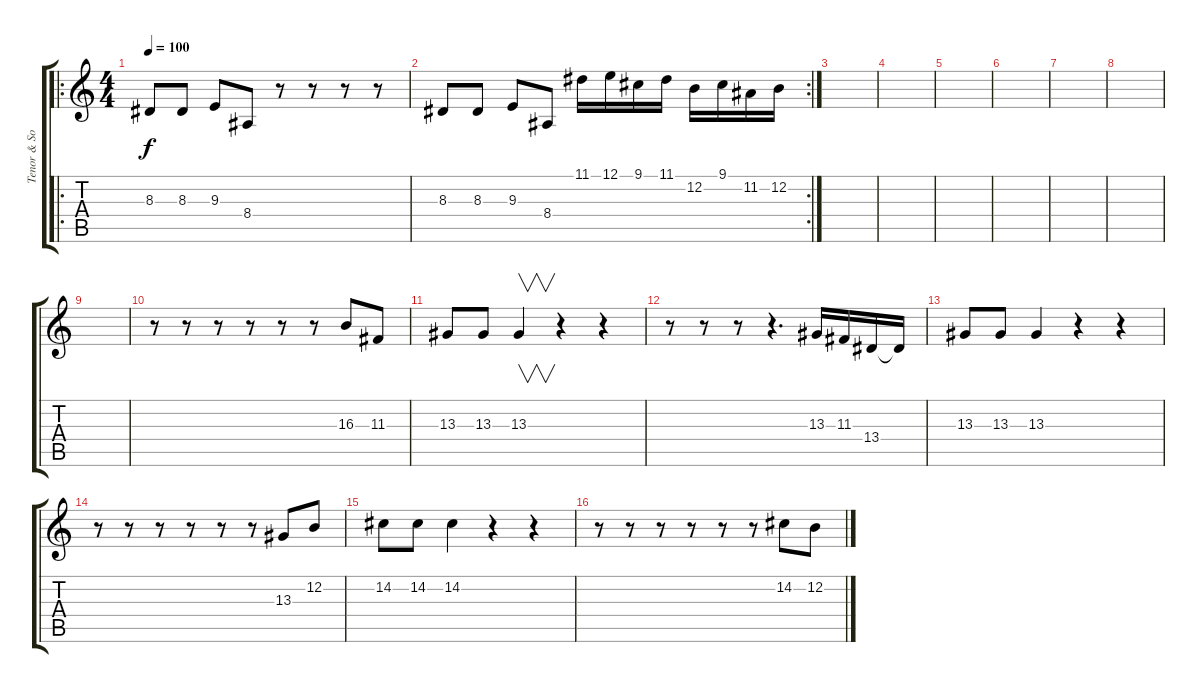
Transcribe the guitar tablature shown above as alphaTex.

\track ("Tenor & Soprano" "Tenor & So") {instrument choiraahs}
\staff {score tabs}
\tuning (E4 B3 G3 D3 A2 E2) {hide}
\ro
\ts (4 4)
\tempo 100
\clef g2
\ks c
8.3.8{dy f} 8.3.8 9.3.8 8.4.8 r.8 r.8 r.8 r.8 |
\rc 2
8.3.8 8.3.8 9.3.8 8.4.8 11.1.16 12.1.16 9.1.16 11.1.16 12.2.16 9.1.16 11.2.16 12.2.16 |
|
|
|
|
|
|
|
r.8 r.8 r.8 r.8 r.8 r.8 16.3.8 11.3.8 |
13.3.8 13.3.8 13.3.4{v} r.4 r.4 |
r.8 r.8 r.8 r.4{d} 13.3.16 11.3.16 13.4.16 13.4{t}.16 |
13.3.8 13.3.8 13.3.4 r.4 r.4 |
r.8 r.8 r.8 r.8 r.8 r.8 13.3.8 12.2.8 |
14.2.8 14.2.8 14.2.4 r.4 r.4 |
r.8 r.8 r.8 r.8 r.8 r.8 14.2.8 12.2.8
